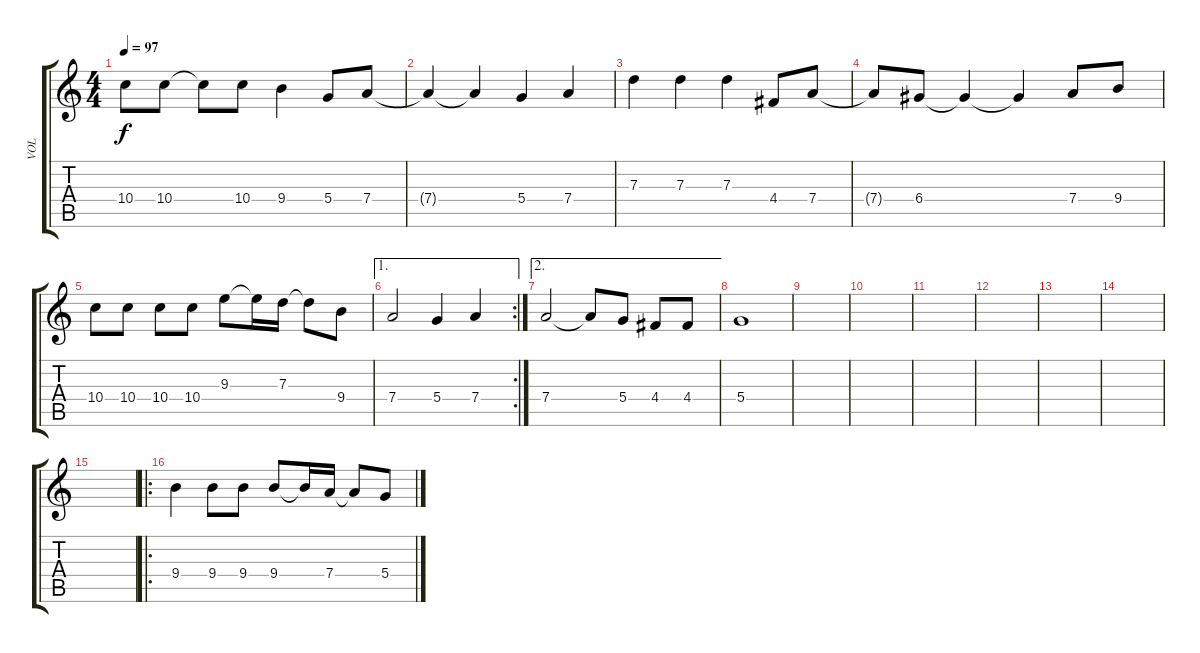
\track ("VOL" "VOL") {instrument acousticguitarnylon}
\staff {score tabs}
\tuning (E4 B3 G3 D3 A2 E2) {hide}
\ts (4 4)
\tempo 97
\clef g2
\ks c
10.4.8{dy f} 10.4.8 10.4{t}.8 10.4.8 9.4.4 5.4.8 7.4.8 |
7.4{t}.4 7.4{t}.4 5.4.4 7.4.4 |
7.3.4 7.3.4 7.3.4 4.4.8 7.4.8 |
7.4{t}.8 6.4.8 6.4{t}.4 6.4{t}.4 7.4.8 9.4.8 |
10.4.8 10.4.8 10.4.8 10.4.8 9.3.8 9.3{t}.16 7.3.16 7.3{t}.8 9.4.8 |
\ae 1
\rc 2
7.4.2 5.4.4 7.4.4 |
\ae 2
7.4.2 7.4{t}.8 5.4.8 4.4.8 4.4.8 |
5.4.1 |
|
|
|
|
|
|
|
\ro
9.4.4 9.4.8 9.4.8 9.4.8 9.4{t}.16 7.4.16 7.4{t}.8 5.4.8
